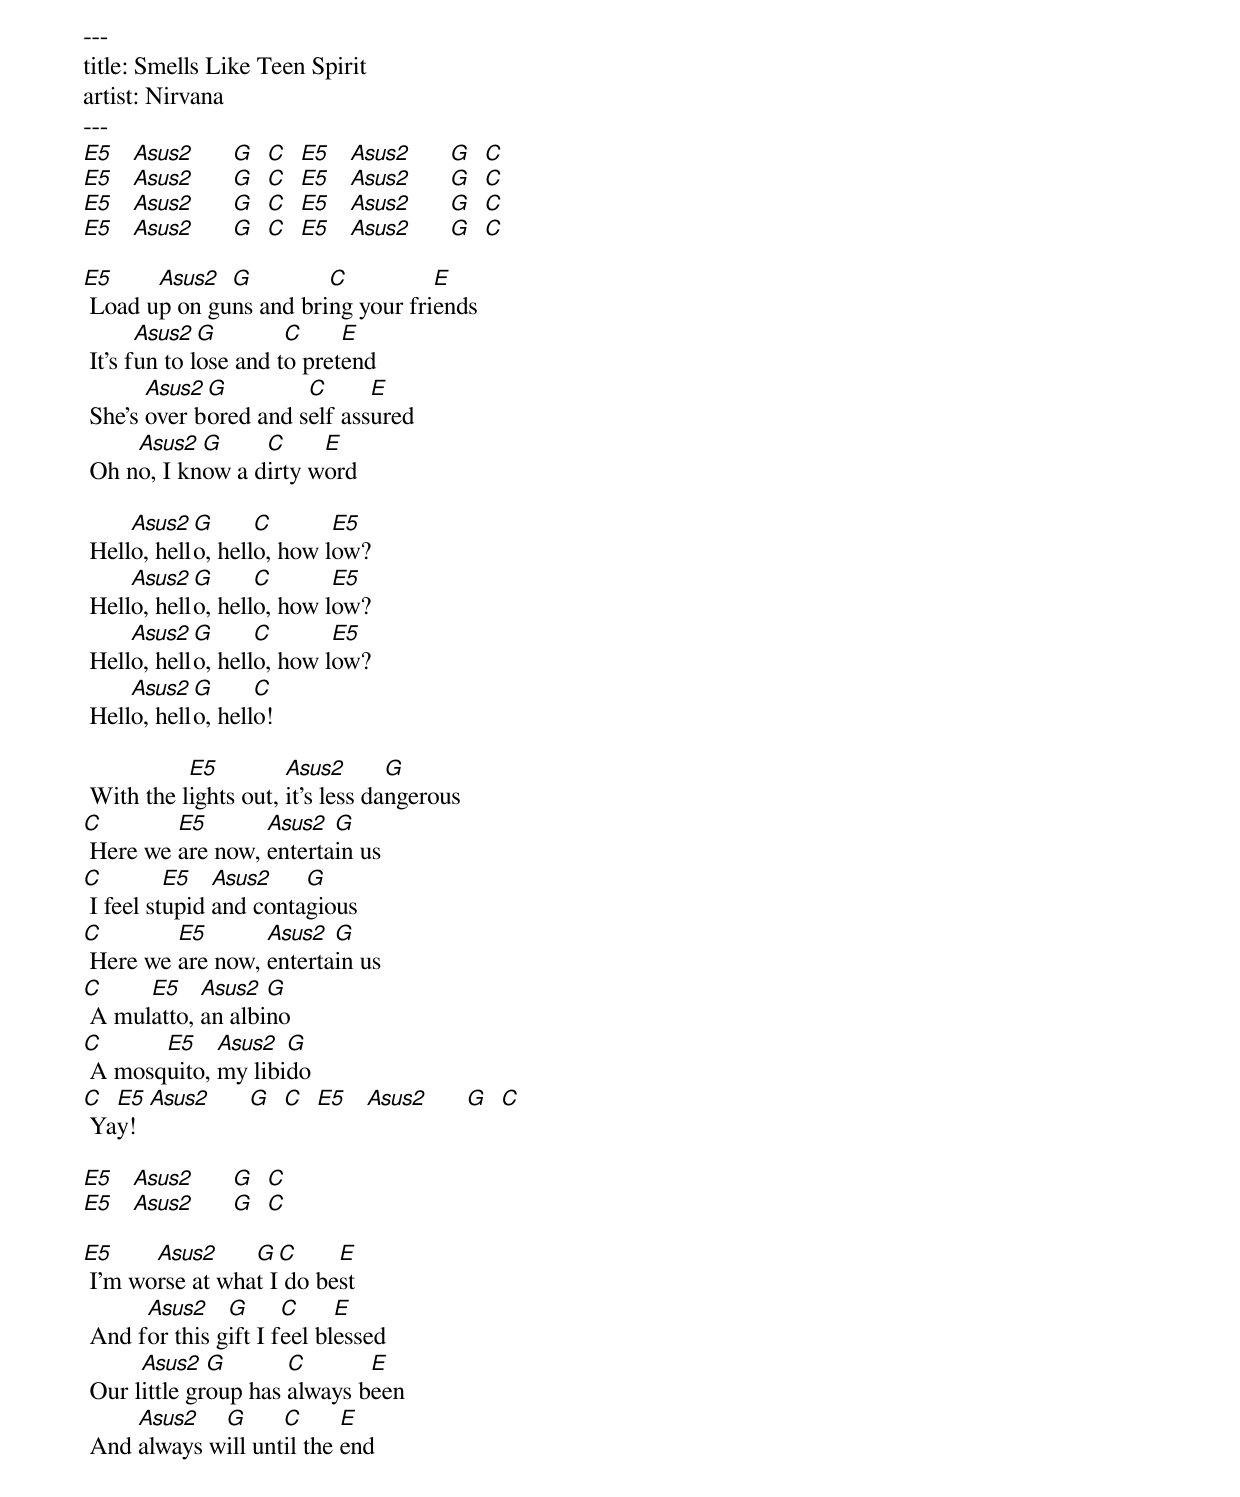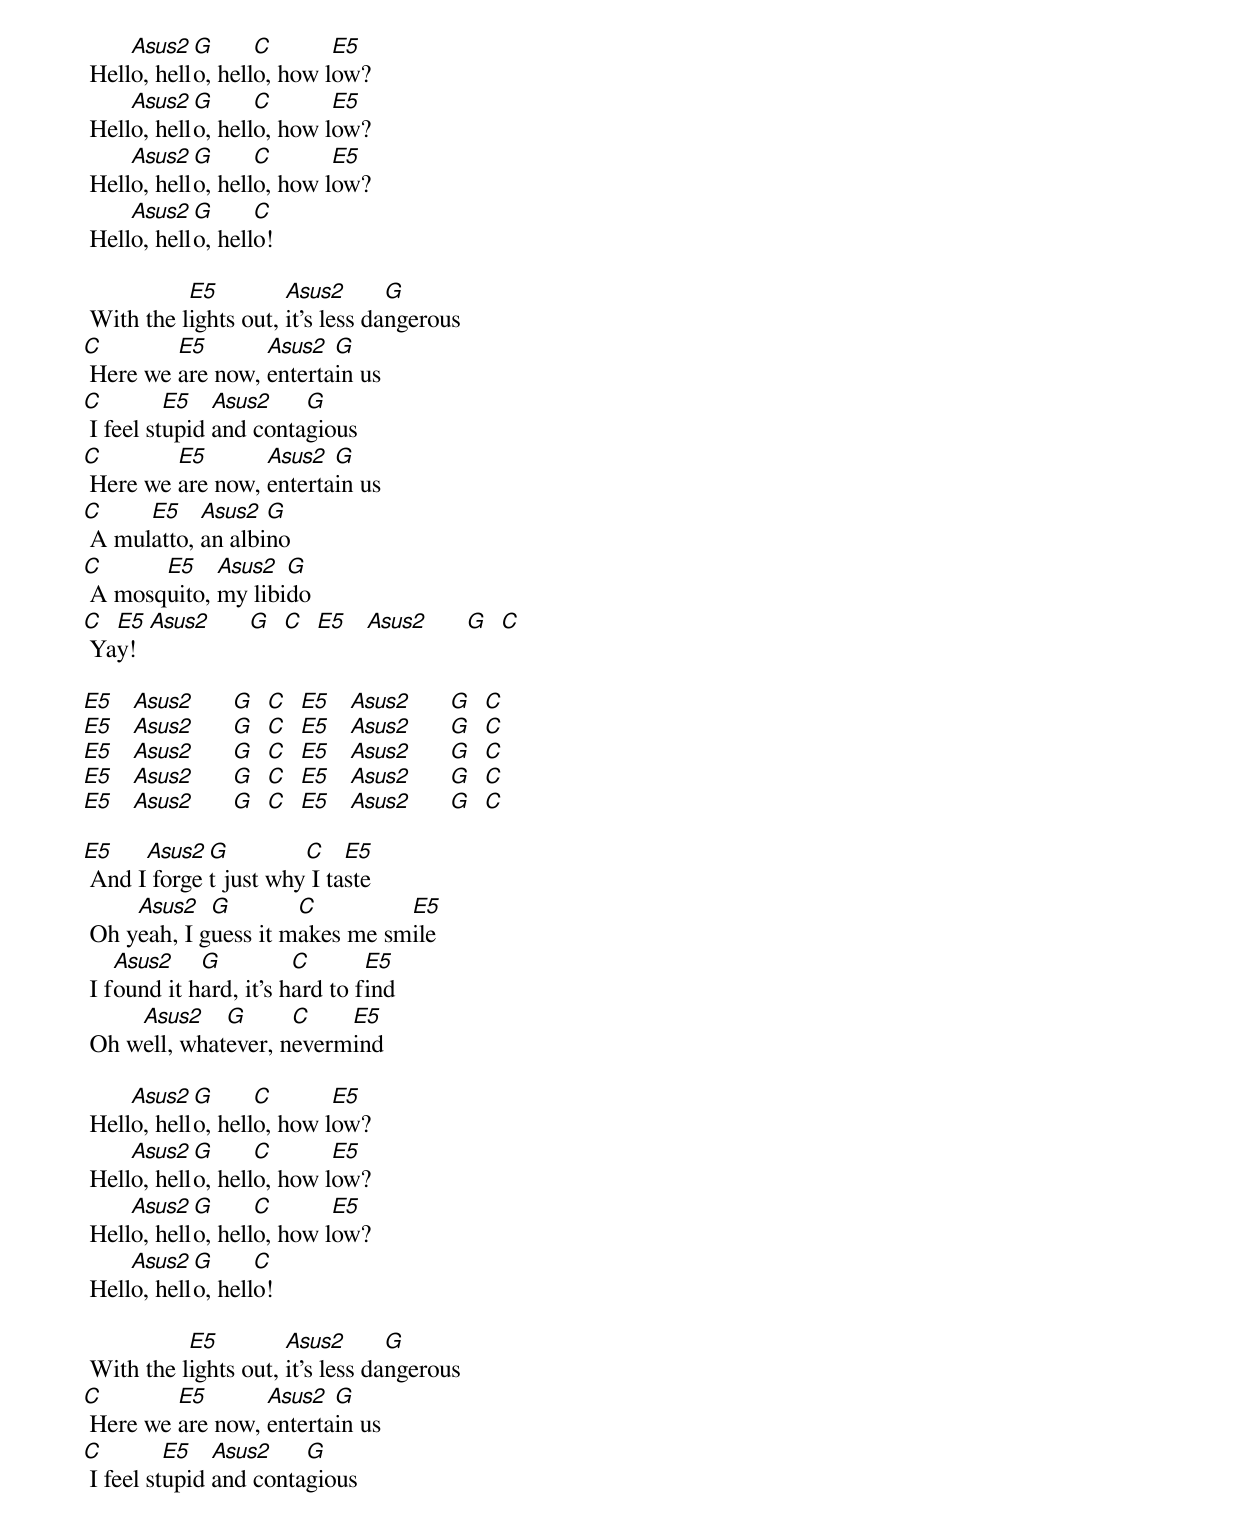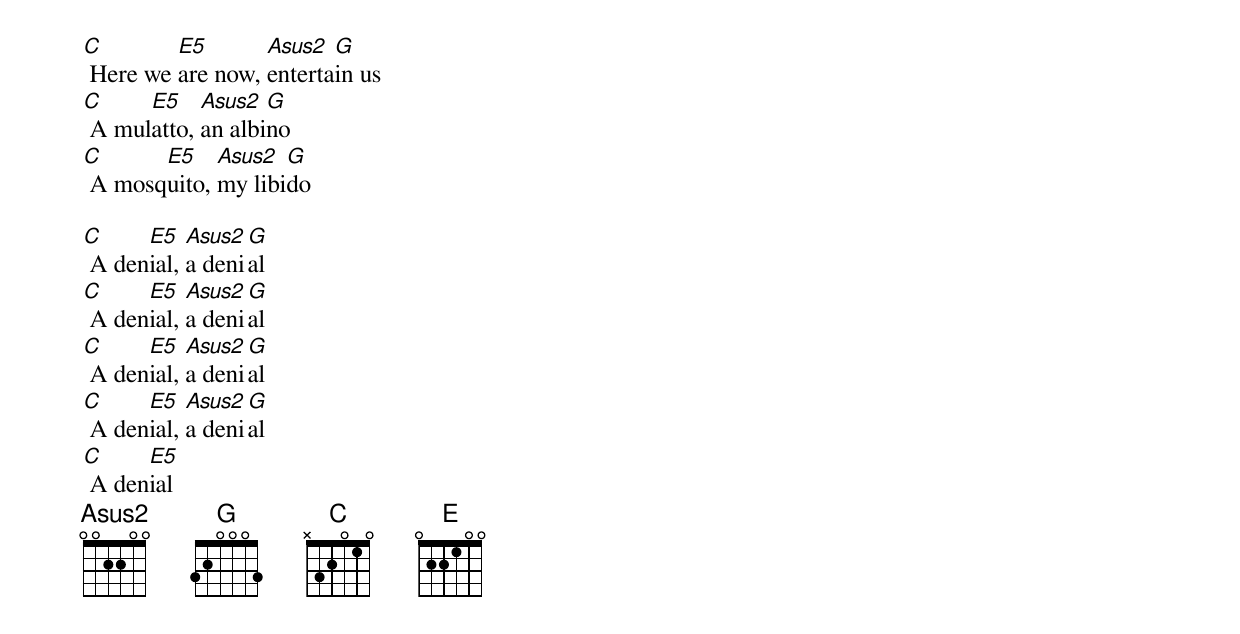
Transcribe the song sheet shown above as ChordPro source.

---
title: Smells Like Teen Spirit
artist: Nirvana
---
[E5]   [Asus2]      [G]  [C]  [E5]   [Asus2]      [G]  [C]
[E5]   [Asus2]      [G]  [C]  [E5]   [Asus2]      [G]  [C]
[E5]   [Asus2]      [G]  [C]  [E5]   [Asus2]      [G]  [C]
[E5]   [Asus2]      [G]  [C]  [E5]   [Asus2]      [G]  [C]

[E5] Load u[Asus2]p on gu[G]ns and bri[C]ng your fri[E]ends
 It's f[Asus2]un to l[G]ose and t[C]o pret[E]end
 She's [Asus2]over b[G]ored and s[C]elf ass[E]ured
 Oh n[Asus2]o, I kn[G]ow a d[C]irty w[E]ord

 Hell[Asus2]o, hell[G]o, hell[C]o, how l[E5]ow?
 Hell[Asus2]o, hell[G]o, hell[C]o, how l[E5]ow?
 Hell[Asus2]o, hell[G]o, hell[C]o, how l[E5]ow?
 Hell[Asus2]o, hell[G]o, hell[C]o!

 With the l[E5]ights out, [Asus2]it's less da[G]ngerous
[C] Here we [E5]are now, [Asus2]enterta[G]in us
[C] I feel st[E5]upid [Asus2]and conta[G]gious
[C] Here we [E5]are now, [Asus2]enterta[G]in us
[C] A mul[E5]atto, [Asus2]an albi[G]no
[C] A mosq[E5]uito, [Asus2]my libi[G]do
[C] Ya[E5]y! [Asus2]      [G]  [C]  [E5]   [Asus2]      [G]  [C]

[E5]   [Asus2]      [G]  [C]
[E5]   [Asus2]      [G]  [C]

[E5] I'm wo[Asus2]rse at wha[G]t I[C] do be[E]st
 And f[Asus2]or this g[G]ift I f[C]eel bl[E]essed
 Our l[Asus2]ittle gr[G]oup has [C]always b[E]een
 And [Asus2]always w[G]ill unt[C]il the [E]end

 Hell[Asus2]o, hell[G]o, hell[C]o, how l[E5]ow?
 Hell[Asus2]o, hell[G]o, hell[C]o, how l[E5]ow?
 Hell[Asus2]o, hell[G]o, hell[C]o, how l[E5]ow?
 Hell[Asus2]o, hell[G]o, hell[C]o!

 With the l[E5]ights out, [Asus2]it's less da[G]ngerous
[C] Here we [E5]are now, [Asus2]enterta[G]in us
[C] I feel st[E5]upid [Asus2]and conta[G]gious
[C] Here we [E5]are now, [Asus2]enterta[G]in us
[C] A mul[E5]atto, [Asus2]an albi[G]no
[C] A mosq[E5]uito, [Asus2]my libi[G]do
[C] Ya[E5]y! [Asus2]      [G]  [C]  [E5]   [Asus2]      [G]  [C]

[E5]   [Asus2]      [G]  [C]  [E5]   [Asus2]      [G]  [C]
[E5]   [Asus2]      [G]  [C]  [E5]   [Asus2]      [G]  [C]
[E5]   [Asus2]      [G]  [C]  [E5]   [Asus2]      [G]  [C]
[E5]   [Asus2]      [G]  [C]  [E5]   [Asus2]      [G]  [C]
[E5]   [Asus2]      [G]  [C]  [E5]   [Asus2]      [G]  [C]

[E5] And I[Asus2] forge[G]t just why[C] I ta[E5]ste
 Oh y[Asus2]eah, I g[G]uess it m[C]akes me sm[E5]ile
 I f[Asus2]ound it h[G]ard, it's h[C]ard to f[E5]ind
 Oh w[Asus2]ell, what[G]ever, n[C]everm[E5]ind

 Hell[Asus2]o, hell[G]o, hell[C]o, how l[E5]ow?
 Hell[Asus2]o, hell[G]o, hell[C]o, how l[E5]ow?
 Hell[Asus2]o, hell[G]o, hell[C]o, how l[E5]ow?
 Hell[Asus2]o, hell[G]o, hell[C]o!

 With the l[E5]ights out, [Asus2]it's less da[G]ngerous
[C] Here we [E5]are now, [Asus2]enterta[G]in us
[C] I feel st[E5]upid [Asus2]and conta[G]gious
[C] Here we [E5]are now, [Asus2]enterta[G]in us
[C] A mul[E5]atto, [Asus2]an albi[G]no
[C] A mosq[E5]uito, [Asus2]my libi[G]do

[C] A den[E5]ial, [Asus2]a deni[G]al
[C] A den[E5]ial, [Asus2]a deni[G]al
[C] A den[E5]ial, [Asus2]a deni[G]al
[C] A den[E5]ial, [Asus2]a deni[G]al
[C] A den[E5]ial
